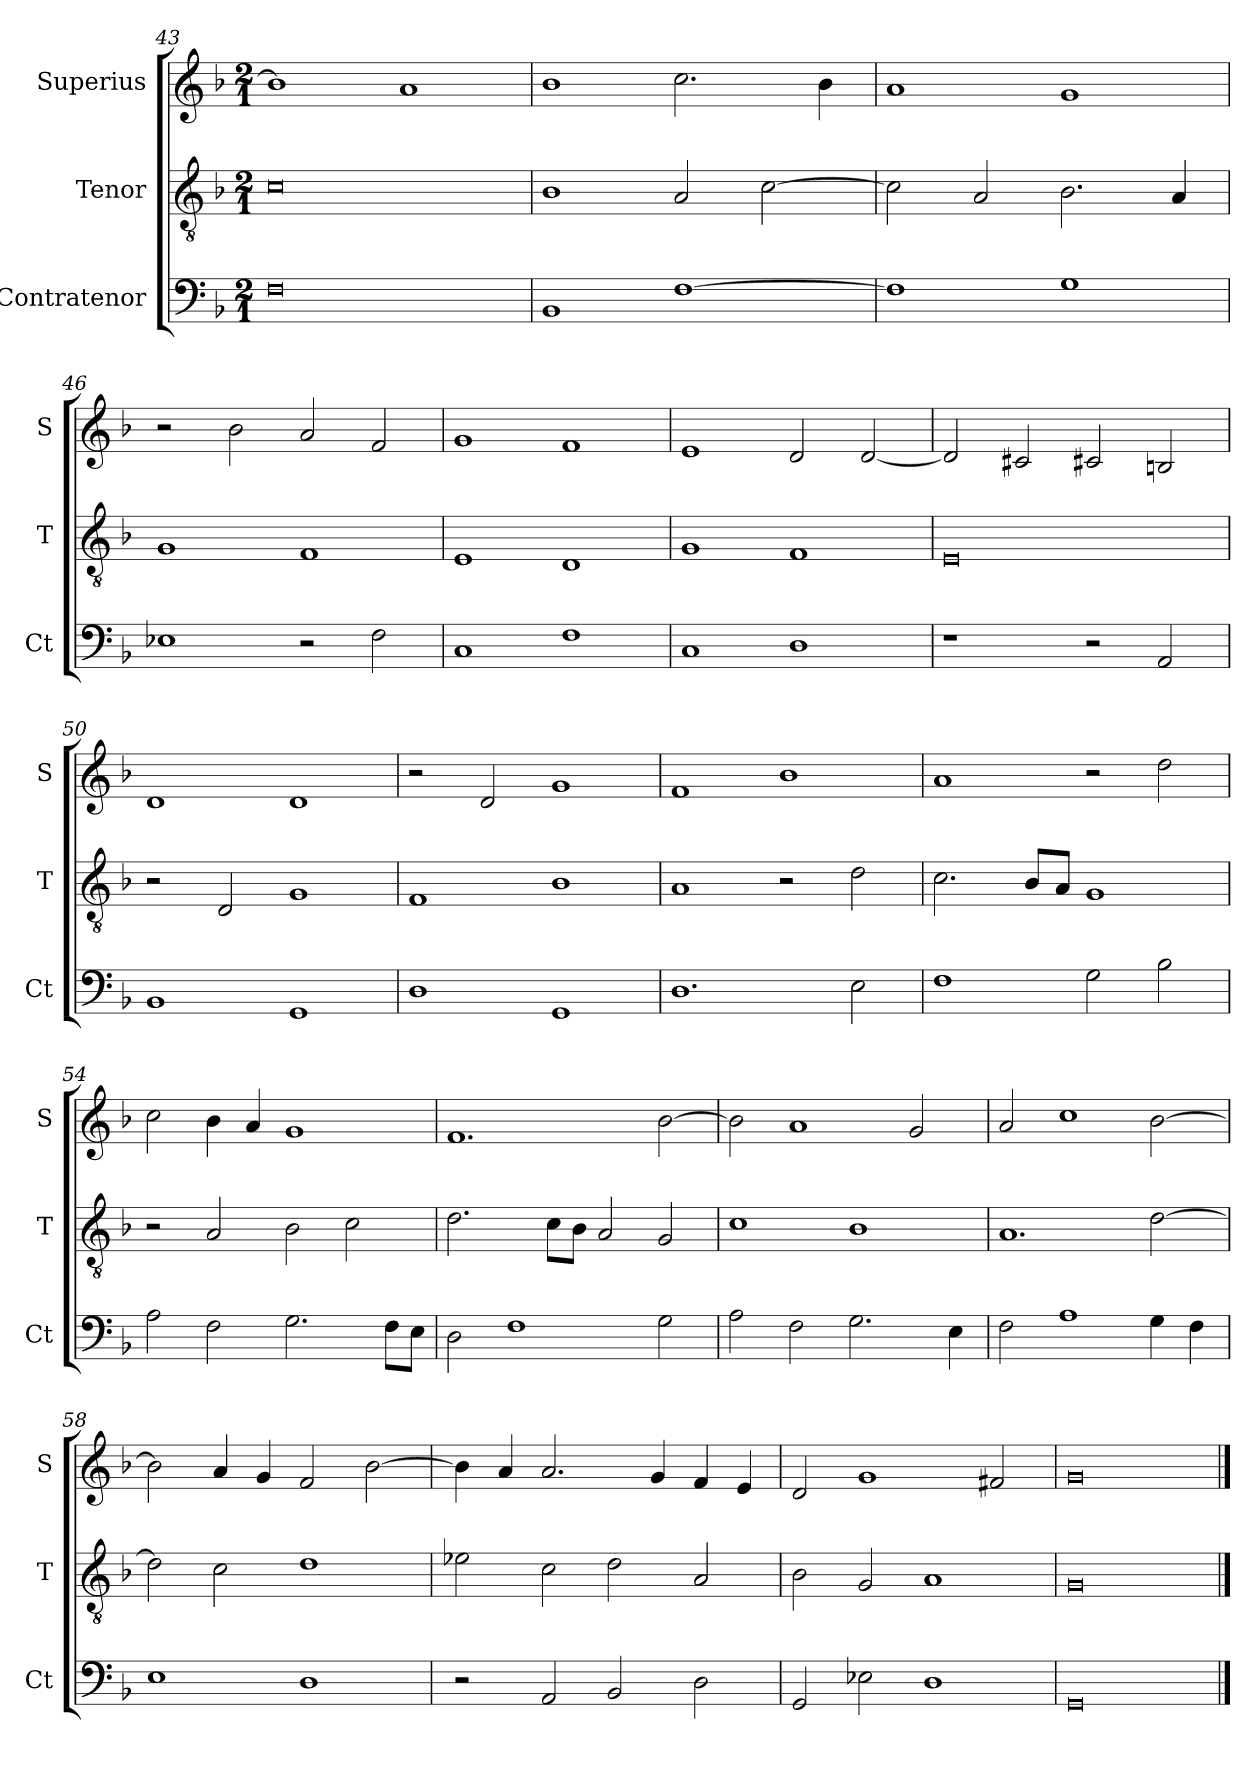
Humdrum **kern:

**kern	**kern	**kern
*part3	*part2	*part1
*staff3	*staff2	*staff1
*I"Contratenor	*I"Tenor	*I"Superius
*I'Ct	*I'T	*I'S
*clefF4	*clefGv2	*clefG2
*k[b-]	*k[b-]	*k[b-]
*M2/1	*M2/1	*M2/1
=43	=43	=43
0F	0c	1b-]
.	.	1a
=44	=44	=44
1BB-	1B-	1b-
[1F	2A	2.cc
.	[2c	.
.	.	4b-
=45	=45	=45
1F]	2c]	1a
.	2A	.
1G	2.B-	1g
.	4A	.
=46	=46	=46
1E-X	1G	2r
.	.	2b-
2r	1F	2a
2F	.	2f
=47	=47	=47
1C	1E	1g
1F	1D	1f
=48	=48	=48
1C	1G	1e
1D	1F	2d
.	.	[2d
=49	=49	=49
1r	0E	2d]
.	.	2c#X
2r	.	2c#X
2AA	.	2Bn
=50	=50	=50
1BB-	2r	1d
.	2D	.
1GG	1G	1d
=51	=51	=51
1D	1F	2r
.	.	2d
1GG	1B-	1g
=52	=52	=52
1.D	1A	1f
.	2r	1b-
2E	2d	.
=53	=53	=53
1F	2.c	1a
.	8B-L	.
.	8AJ	.
2G	1G	2r
2B-	.	2dd
=54	=54	=54
2A	2r	2cc
2F	2A	4b-
.	.	4a
2.G	2B-	1g
.	2c	.
8FL	.	.
8EJ	.	.
=55	=55	=55
2D	2.d	1.f
1F	.	.
.	8cL	.
.	8B-J	.
.	2A	.
2G	2G	[2b-
=56	=56	=56
2A	1c	2b-]
2F	.	1a
2.G	1B-	.
.	.	2g
4E	.	.
=57	=57	=57
2F	1.A	2a
1A	.	1cc
4G	[2d	[2b-
4F	.	.
=58	=58	=58
1E	2d]	2b-]
.	2c	4a
.	.	4g
1D	1d	2f
.	.	[2b-
=59	=59	=59
2r	2e-X	4b-]
.	.	4a
2AA	2c	2.a
2BB-	2d	.
.	.	4g
2D	2A	4f
.	.	4e
=60	=60	=60
2GG	2B-	2d
2E-X	2G	1g
1D	1A	.
.	.	2f#X
=61	=61	=61
0GG	0G	0g
==	==	==
*-	*-	*-
